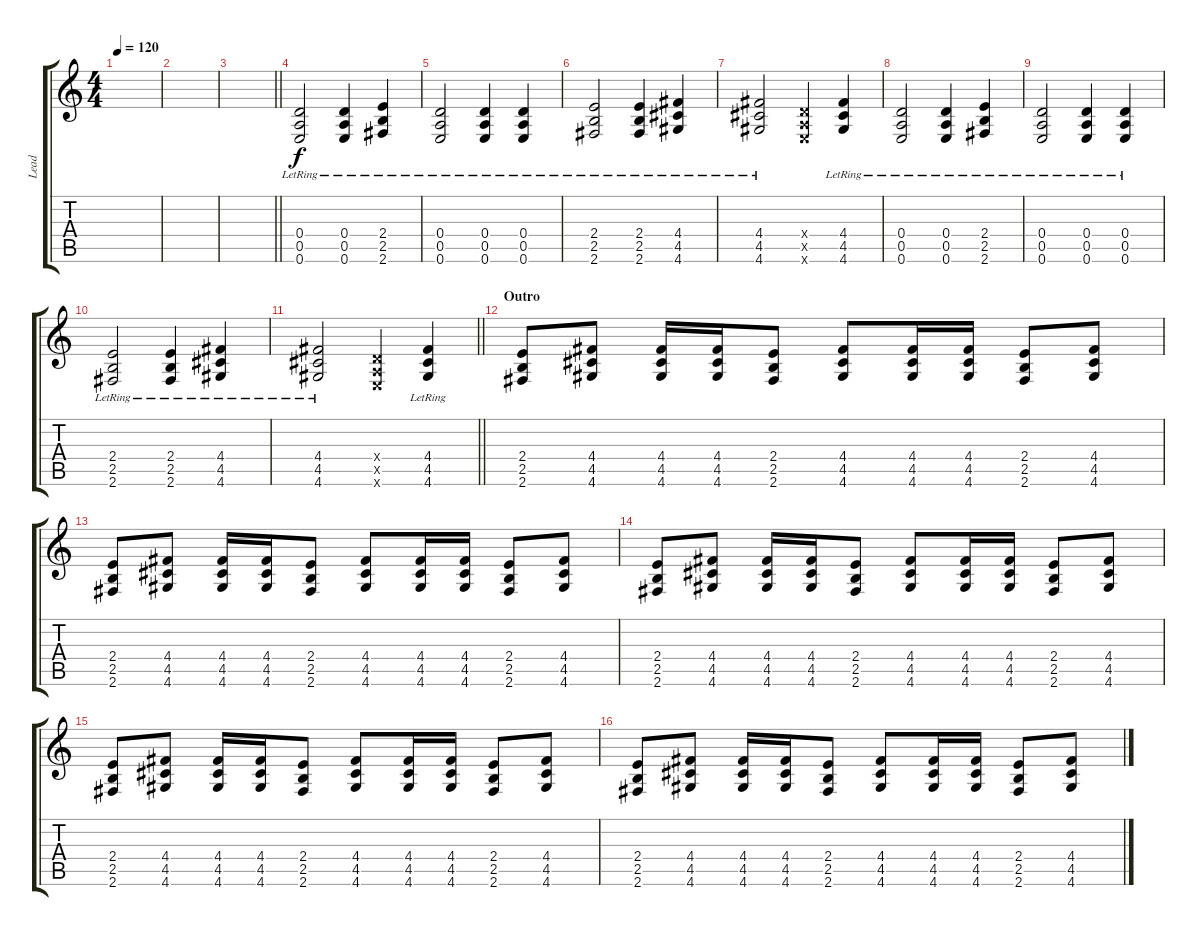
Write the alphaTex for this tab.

\track ("Lead" "Lead") {instrument distortionguitar}
\staff {score tabs}
\tuning (E4 B3 G3 D3 A2 E2) {hide}
\ts (4 4)
\tempo 120
\clef g2
\ks c
|
|
\barLineRight lightlight
|
(0.4{lr} 0.5{lr} 0.6{lr}).2 (0.4{lr} 0.5{lr} 0.6{lr}).4 (2.4{lr} 2.5{lr} 2.6{lr}).4 |
(0.4{lr} 0.5{lr} 0.6{lr}).2 (0.4{lr} 0.5{lr} 0.6{lr}).4 (0.4{lr} 0.5{lr} 0.6{lr}).4 |
(2.4{lr} 2.5{lr} 2.6{lr}).2 (2.4{lr} 2.5{lr} 2.6{lr}).4 (4.4{lr} 4.5{lr} 4.6{lr}).4 |
(4.4{lr} 4.5{lr} 4.6{lr}).2 (0.4{x} 0.5{x} 0.6{x}).4 (4.4{lr} 4.5{lr} 4.6{lr}).4 |
(0.4{lr} 0.5{lr} 0.6{lr}).2 (0.4{lr} 0.5{lr} 0.6{lr}).4 (2.4{lr} 2.5{lr} 2.6{lr}).4 |
(0.4{lr} 0.5{lr} 0.6{lr}).2 (0.4{lr} 0.5{lr} 0.6{lr}).4 (0.4{lr} 0.5{lr} 0.6{lr}).4 |
(2.4{lr} 2.5{lr} 2.6{lr}).2 (2.4{lr} 2.5{lr} 2.6{lr}).4 (4.4{lr} 4.5{lr} 4.6{lr}).4 |
\barLineRight lightlight
(4.4{lr} 4.5{lr} 4.6{lr}).2 (0.4{x} 0.5{x} 0.6{x}).4 (4.4{lr} 4.5{lr} 4.6{lr}).4 |
\section ("" "Outro")
(2.4 2.5 2.6).8 (4.4 4.5 4.6).8 (4.4 4.5 4.6).16 (4.4 4.5 4.6).16 (2.4 2.5 2.6).8 (4.4 4.5 4.6).8 (4.4 4.5 4.6).16 (4.4 4.5 4.6).16 (2.4 2.5 2.6).8 (4.4 4.5 4.6).8 |
(2.4 2.5 2.6).8 (4.4 4.5 4.6).8 (4.4 4.5 4.6).16 (4.4 4.5 4.6).16 (2.4 2.5 2.6).8 (4.4 4.5 4.6).8 (4.4 4.5 4.6).16 (4.4 4.5 4.6).16 (2.4 2.5 2.6).8 (4.4 4.5 4.6).8 |
(2.4 2.5 2.6).8 (4.4 4.5 4.6).8 (4.4 4.5 4.6).16 (4.4 4.5 4.6).16 (2.4 2.5 2.6).8 (4.4 4.5 4.6).8 (4.4 4.5 4.6).16 (4.4 4.5 4.6).16 (2.4 2.5 2.6).8 (4.4 4.5 4.6).8 |
(2.4 2.5 2.6).8 (4.4 4.5 4.6).8 (4.4 4.5 4.6).16 (4.4 4.5 4.6).16 (2.4 2.5 2.6).8 (4.4 4.5 4.6).8 (4.4 4.5 4.6).16 (4.4 4.5 4.6).16 (2.4 2.5 2.6).8 (4.4 4.5 4.6).8 |
(2.4 2.5 2.6).8 (4.4 4.5 4.6).8 (4.4 4.5 4.6).16 (4.4 4.5 4.6).16 (2.4 2.5 2.6).8 (4.4 4.5 4.6).8 (4.4 4.5 4.6).16 (4.4 4.5 4.6).16 (2.4 2.5 2.6).8 (4.4 4.5 4.6).8
